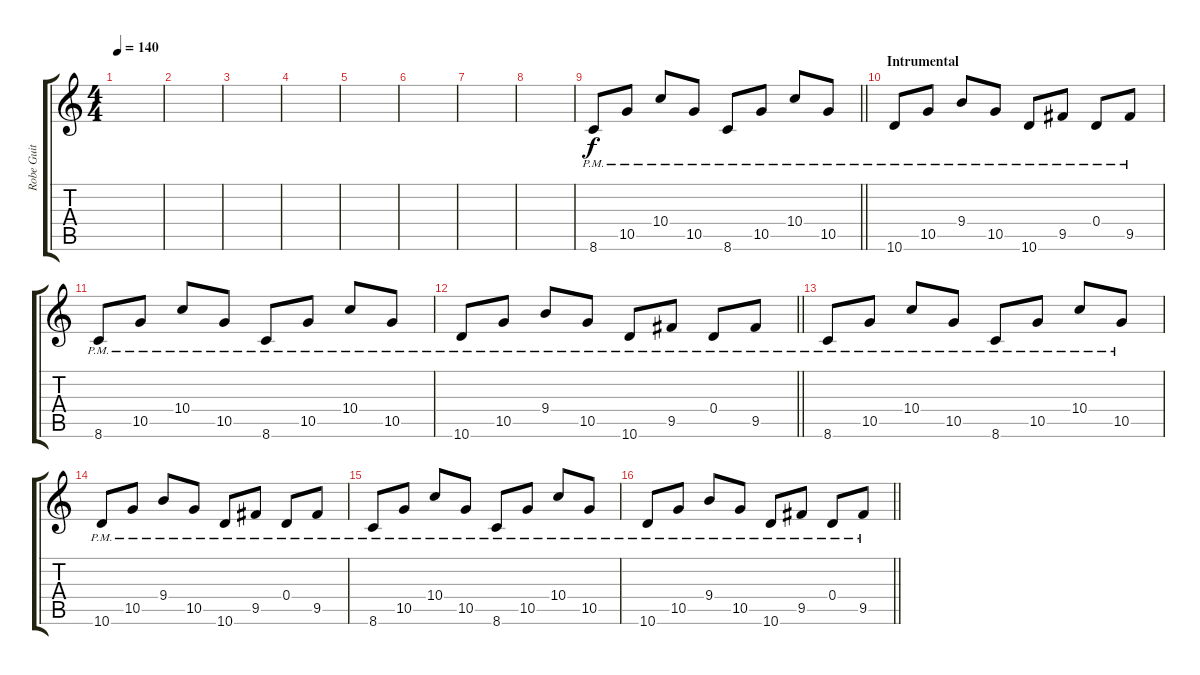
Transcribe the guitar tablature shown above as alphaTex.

\track ("Robe Guit" "Robe Guit") {instrument acousticguitarnylon}
\staff {score tabs}
\tuning (E4 B3 G3 D3 A2 E2) {hide}
\ts (4 4)
\tempo 140
\clef g2
\ks c
|
|
|
|
|
|
|
|
\barLineRight lightlight
8.6{pm}.8{instrument electricguitarmuted} 10.5{pm}.8 10.4{pm}.8 10.5{pm}.8 8.6{pm}.8 10.5{pm}.8 10.4{pm}.8 10.5{pm}.8 |
\section ("" "Intrumental")
10.6{pm}.8 10.5{pm}.8 9.4{pm}.8 10.5{pm}.8 10.6{pm}.8 9.5{pm}.8 0.4{pm}.8 9.5{pm}.8 |
8.6{pm}.8 10.5{pm}.8 10.4{pm}.8 10.5{pm}.8 8.6{pm}.8 10.5{pm}.8 10.4{pm}.8 10.5{pm}.8 |
\barLineRight lightlight
10.6{pm}.8 10.5{pm}.8 9.4{pm}.8 10.5{pm}.8 10.6{pm}.8 9.5{pm}.8 0.4{pm}.8 9.5{pm}.8 |
8.6{pm}.8{instrument electricguitarmuted} 10.5{pm}.8 10.4{pm}.8 10.5{pm}.8 8.6{pm}.8 10.5{pm}.8 10.4{pm}.8 10.5{pm}.8 |
10.6{pm}.8 10.5{pm}.8 9.4{pm}.8 10.5{pm}.8 10.6{pm}.8 9.5{pm}.8 0.4{pm}.8 9.5{pm}.8 |
8.6{pm}.8 10.5{pm}.8 10.4{pm}.8 10.5{pm}.8 8.6{pm}.8 10.5{pm}.8 10.4{pm}.8 10.5{pm}.8 |
\barLineRight lightlight
10.6{pm}.8 10.5{pm}.8 9.4{pm}.8 10.5{pm}.8 10.6{pm}.8 9.5{pm}.8 0.4{pm}.8 9.5{pm}.8
